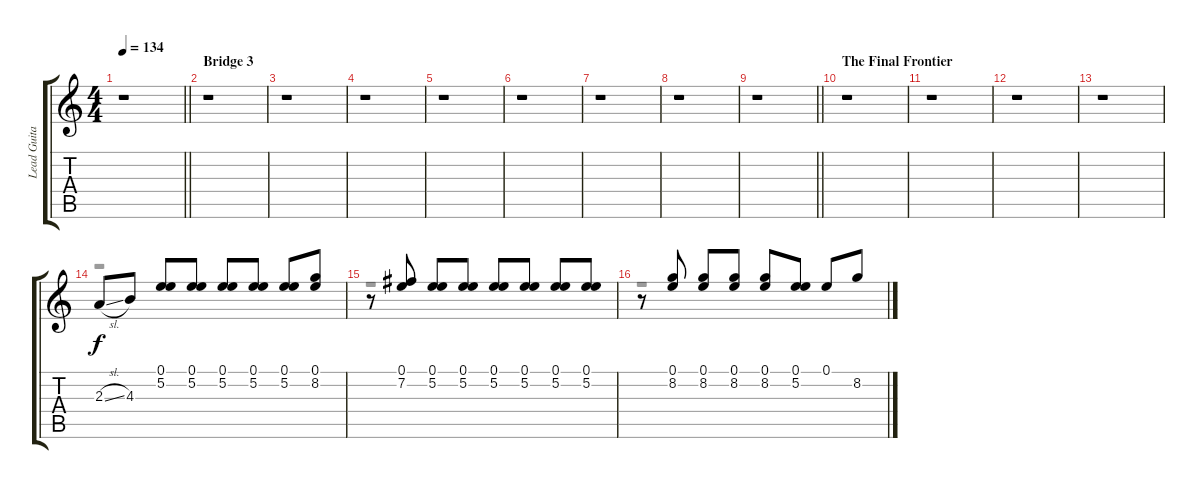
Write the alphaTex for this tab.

\track ("Lead Guitar" "Lead Guita") {instrument distortionguitar}
\staff {score tabs}
\tuning (E4 B3 G3 D3 A2 E2) {hide}
\voice
\ts (4 4)
\tempo 134
\clef g2
\barLineRight lightlight
\ks c
r.1{dy mf} |
\section ("" "Bridge 3")
r.1 |
r.1 |
r.1 |
r.1 |
r.1 |
r.1 |
r.1 |
\barLineRight lightlight
r.1 |
\section ("" "The Final Frontier")
r.1 |
r.1 |
r.1 |
r.1 |
2.3{sl}.8{dy f volume 11 instrument distortionguitar} 4.3.8 (0.1 5.2).8 (0.1 5.2).8 (0.1 5.2).8 (0.1 5.2).8 (0.1 5.2).8 (0.1 8.2).8 |
r.8 (0.1 7.2).8 (0.1 5.2).8 (0.1 5.2).8 (0.1 5.2).8 (0.1 5.2).8 (0.1 5.2).8 (0.1 5.2).8 |
r.8 (0.1 8.2).8 (0.1 8.2).8 (0.1 8.2).8 (0.1 8.2).8 (0.1 5.2).8 0.1.8 8.2.8
\voice
\clef g2
\ottava regular
\simile none
\barLineRight lightlight
\ks c
r.1{dy f} |
r.1 |
r.1 |
r.1 |
r.1 |
r.1 |
r.1 |
r.1 |
\barLineRight lightlight
r.1 |
r.1 |
r.1 |
r.1 |
r.1 |
r.1 |
r.1 |
r.1
